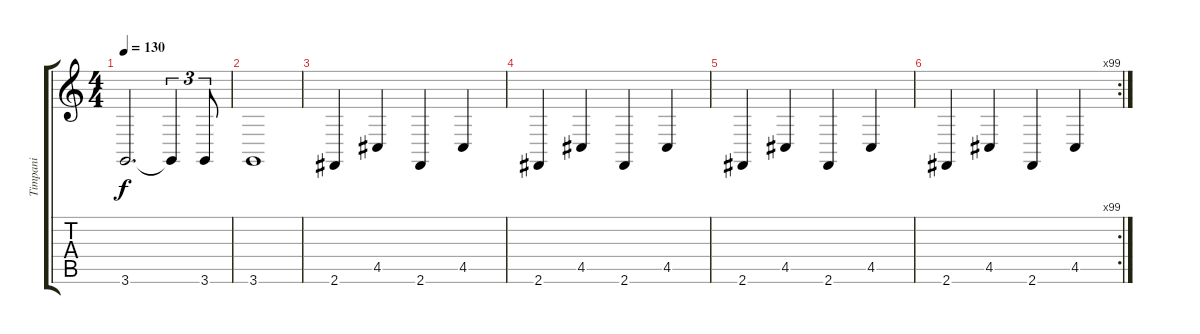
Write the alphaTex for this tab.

\track ("Timpani" "Timpani") {instrument timpani}
\staff {score tabs}
\tuning (E4 B3 G3 D3 A2 E2) {hide}
\ts (4 4)
\tempo 130
\clef g2
\ks c
3.6.2{d dy f} 3.6{t}.4{tu (3 2)} 3.6.8{tu (3 2)} |
3.6.1 |
2.6.4 4.5.4 2.6.4 4.5.4 |
2.6.4 4.5.4 2.6.4 4.5.4 |
2.6.4 4.5.4 2.6.4 4.5.4 |
\rc 99
2.6.4 4.5.4 2.6.4 4.5.4
